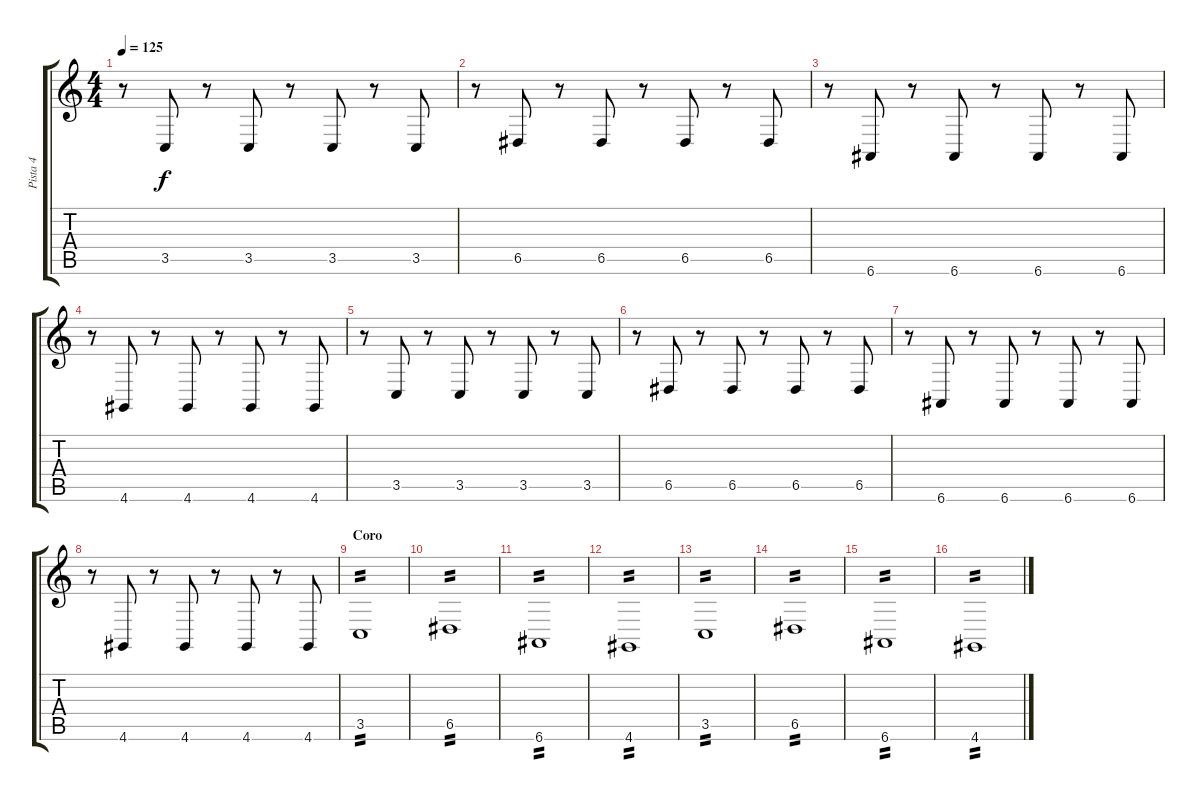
\track ("Pista 4" "Pista 4") {instrument lead8bassandlead}
\staff {score tabs}
\tuning (E4 B3 G3 D3 A2 E2) {hide}
\ts (4 4)
\tempo 125
\clef g2
\ks c
r.8{dy f} 3.5.8 r.8 3.5.8 r.8 3.5.8 r.8 3.5.8 |
r.8 6.5.8 r.8 6.5.8 r.8 6.5.8 r.8 6.5.8 |
r.8 6.6.8 r.8 6.6.8 r.8 6.6.8 r.8 6.6.8 |
r.8 4.6.8 r.8 4.6.8 r.8 4.6.8 r.8 4.6.8 |
r.8 3.5.8 r.8 3.5.8 r.8 3.5.8 r.8 3.5.8 |
r.8 6.5.8 r.8 6.5.8 r.8 6.5.8 r.8 6.5.8 |
r.8 6.6.8 r.8 6.6.8 r.8 6.6.8 r.8 6.6.8 |
r.8 4.6.8 r.8 4.6.8 r.8 4.6.8 r.8 4.6.8 |
\section ("" "Coro")
3.5.1{tp 2} |
6.5.1{tp 2} |
6.6.1{tp 2} |
4.6.1{tp 2} |
3.5.1{tp 2} |
6.5.1{tp 2} |
6.6.1{tp 2} |
4.6.1{tp 2}
